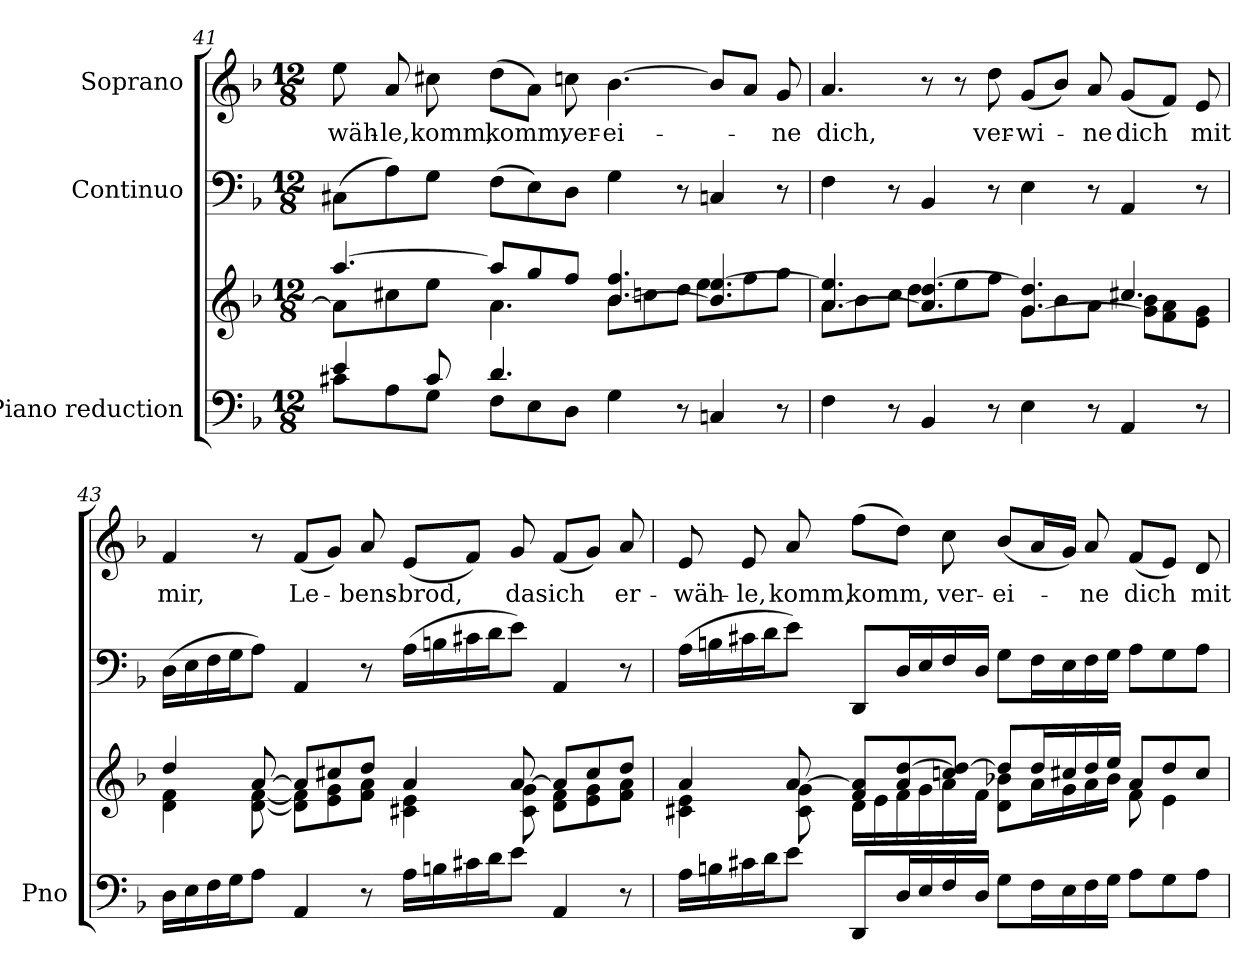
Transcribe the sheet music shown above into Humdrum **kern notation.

**kern	**kern	**kern	**kern	**text
*part3	*part3	*part2	*part1	*part1
*staff4	*staff3	*staff2	*staff1	*staff1
*I"Piano reduction	*	*I"Continuo	*I"Soprano	*
*I'Pno	*	*	*	*
!!LO:LB:g=z
*clefF4	*clefG2	*clefF4	*clefG2	*
*k[b-]	*k[b-]	*k[b-]	*k[b-]	*
*M12/8	*M12/8	*M12/8	*M12/8	*
=41	=41	=41	=41	=41
*^	*^	*	*	*
!	!	!	!	!	!	!LO:LY:b
4e/	8c#X\L	[4.aa/	8a\L]	(8C#X\L	8ee\	-wäh-
!	!	!	!	!	!	!LO:LY:b
.	8A\	.	8cc#X\	8A\)	8a/	-le,
!	!	!	!	!	!	!LO:LY:b
8c#/	8G\J	.	8ee\J	8G\J	8cc#X\	komm,
!	!	!	!	!	!	!LO:LY:b
4.d/	8F\L	8aa/L]	4.a\	(8F\L	(8dd\L	komm,
.	8E\	8gg/	.	8E\)	8a\J)	.
!	!	!	!	!	!	!LO:LY:b
.	8D\J	8ff/J	.	8D\J	8ccn\	ver-
!	!	!	!	!	!	!LO:LY:b
4ryy	4G\	[<4.b-/ 4.ff/	8b-\L	4G\	[4.b-\	-ei-
.	.	.	8ccn\	.	.	.
8r	8ryy	.	8dd\J	8r	.	.
4Cn/	4ryy	4.b-/] [4.ee/	8ee\L	4Cn/	8b-/L]	.
.	.	.	8ff\	.	8a/J	.
!	!	!	!	!	!	!LO:LY:b
8r	8ryy	.	8gg\J	8r	8g/	-ne
=42	=42	=42	=42	=42	=42	=42
!	!	!	!	!	!	!LO:LY:b
*v	*v	*	*	*	*	*
4F\	[<4.a/ 4.ee/]	8a\L	4F\	4.a/	dich,
.	.	8b-\	.	.	.
8r	.	8cc\J	8r	.	.
4BB-/	4.a/] [4.dd/	8dd\L	4BB-/	8r	.
.	.	8ee\	.	8r	.
!	!	!	!	!	!LO:LY:b
8r	.	8ff\J	8r	8dd\	ver-
!	!	!	!	!	!LO:LY:b
4E\	[<4.g/ 4.dd/]	8g\L	4E\	(8g/L	-wi-
.	.	8b-\	.	8b-/J)	.
!	!	!	!	!	!LO:LY:b
8r	.	8a\J	8r	8a/	-ne
!	!	!	!	!	!LO:LY:b
4AA/	4.cc#X/	8g\] 8b-\L	4AA/	(8g/L	dich
.	.	8f\ 8a\	.	8f/J)	.
!	!	!	!	!	!LO:LY:b
8r	.	8e\ 8g\J	8r	8e/	mit
=43	=43	=43	=43	=43	=43
!	!	!	!	!	!LO:LY:b
16D\LL	4dd/	4d\ 4f\	(16D\LL	4f/	mir,
16E\	.	.	16E\	.	.
16F\	.	.	16F\	.	.
16G\J	.	.	16G\J	.	.
8A\J	[8a/	[8d\ [8f\	8A\J)	8r	.
!	!	!	!	!	!LO:LY:b
4AA/	8a/L]	8d\] 8f\]L	4AA/	(8f/L	Le-
.	8cc#X/	8e\ 8g\	.	8g/J)	.
!	!	!	!	!	!LO:LY:b
8r	8dd/J	8f\ 8a\J	8r	8a/	-bens-
!	!	!	!	!	!LO:LY:b
16A\LL	4a/	4c#X\ 4e\	(16A\LL	(8e/L	-brod,
16Bn\	.	.	16Bn\	.	.
16c#X\	.	.	16c#X\	8f/J)	.
16d\J	.	.	16d\J	.	.
!	!	!	!	!	!LO:LY:b
8e\J	[8a/	8c#\ 8g\	8e\J)	8g/	das
!	!	!	!	!	!LO:LY:b
4AA/	8a/L]	8d\ 8f\L	4AA/	(8f/L	ich
.	8cc#/	8e\ 8g\	.	8g/J)	.
!	!	!	!	!	!LO:LY:b
8r	8dd/J	8f\ 8a\J	8r	8a/	er-
!!LO:PB:g=z
=44	=44	=44	=44	=44	=44
!	!	!	!	!	!LO:LY:b
16A\LL	4a/	4c#X\ 4e\	(16A\LL	8e/	-wäh-
16Bn\	.	.	16Bn\	.	.
!	!	!	!	!	!LO:LY:b
16c#X\	.	.	16c#X\	8e/	-le,
16d\J	.	.	16d\J	.	.
!	!	!	!	!	!LO:LY:b
8e\J	[8a/	8c#\ 8g\	8e\J)	8a/	komm,
!	!	!	!	!	!LO:LY:b
8DD/L	8f/ 8a/]L	16d\LL	8DD/L	(8ff\L	komm,
.	.	16e\	.	.	.
16D/L	8a/ [8dd/	16f\	16D/L	8dd\J)	.
16E/	.	16g\	16E/	.	.
!	!	!	!	!	!LO:LY:b
16F/	8ccn/ 8dd/_J	16a\	16F/	8cc\	ver-
16D/JJ	.	16f\JJ	16D/JJ	.	.
!	!	!	!	!	!LO:LY:b
8G\L	8dd/L]	8d\ 8b-X\L	8G\L	(8b-/L	-ei-
16F\L	16dd/L	16a\L	16F\L	16a/L	.
16E\	16cc#X/	16g\	16E\	16g/JJ)	.
!	!	!	!	!	!LO:LY:b
16F\	16dd/	16a\	16F\	8a/	-ne
16G\JJ	16ee/JJ	16b-\JJ	16G\JJ	.	.
!	!	!	!	!	!LO:LY:b
8A\L	8a/L	8f\	8A\L	(8f/L	dich
8G\	8dd/	4e\	8G\	8e/J)	.
!	!	!	!	!	!LO:LY:b
8A\J	8cc#/J	.	8A\J	8d/	mit
*	*v	*v	*	*	*
=	=	=	=	=
*-	*-	*-	*-	*-
